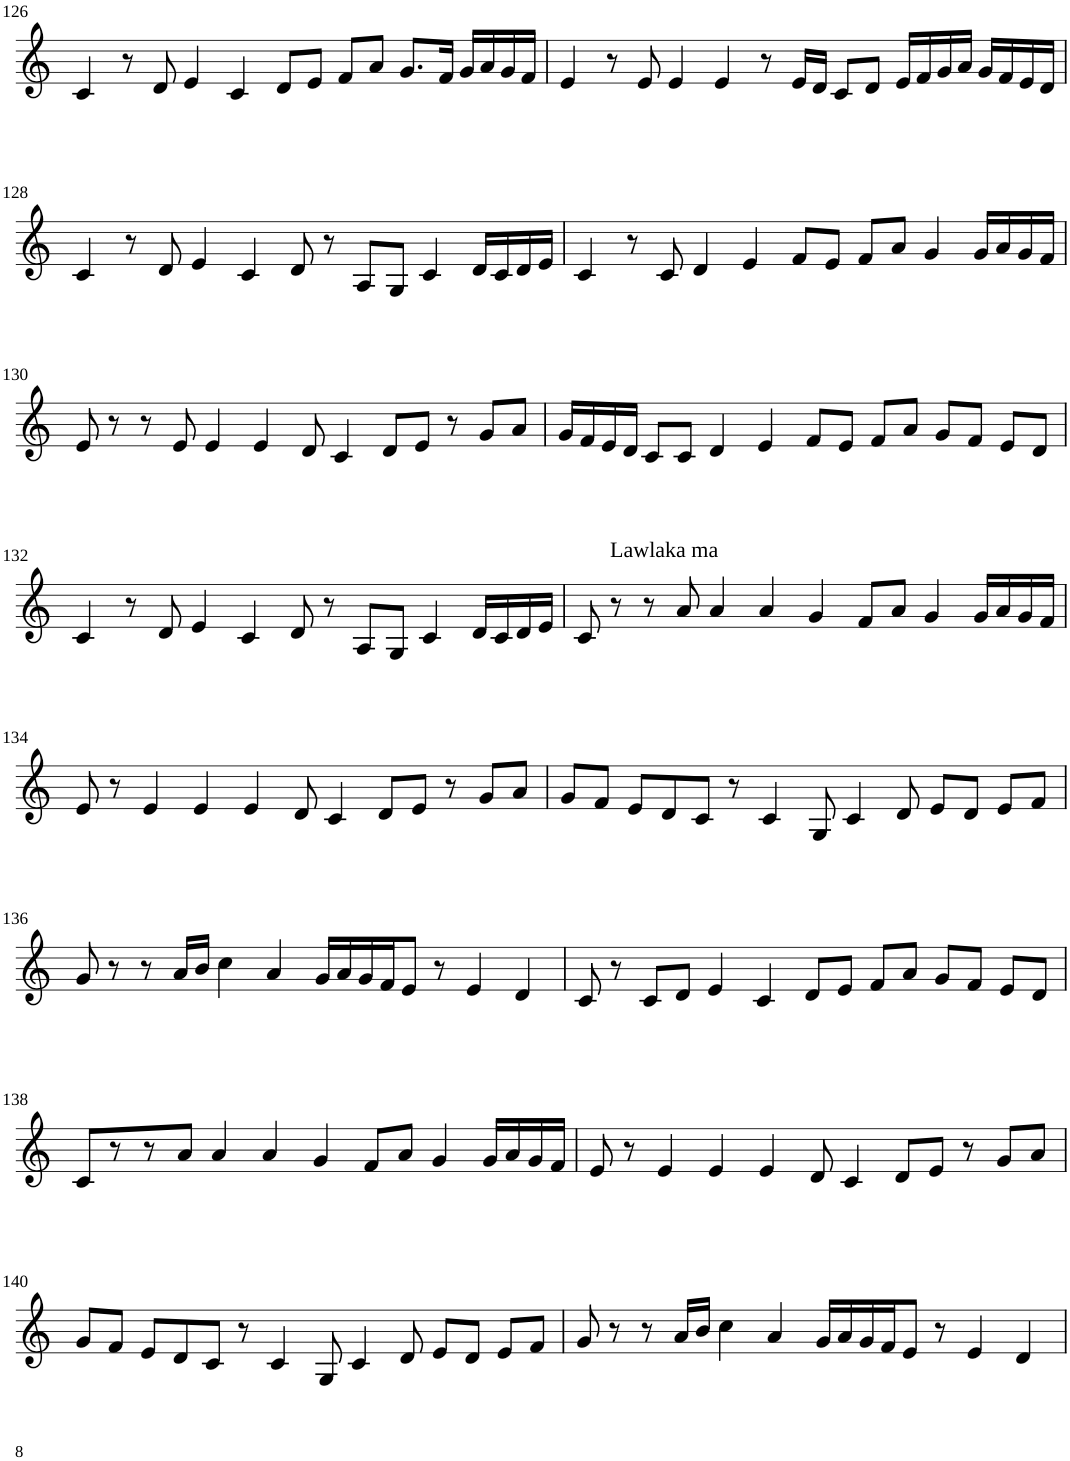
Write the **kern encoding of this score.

**kern
*part1
*staff1
*I"Violin
!!LO:PB:g=z
*clefG2
*k[]
*M8/4
=126
4c/
8r
8d/
4e/
4c/
8d/L
8e/J
8f/L
8a/J
8.g/L
16f/Jk
16g/LL
16a/
16g/
16f/JJ
=127
4e/
8r
8e/
4e/
4e/
8r
16e/LL
16d/JJ
8c/L
8d/J
16e/LL
16f/
16g/
16a/JJ
16g/LL
16f/
16e/
16d/JJ
!!LO:LB:g=z
=128
4c/
8r
8d/
4e/
4c/
8d/
8r
8A/L
8G/J
4c/
16d/LL
16c/
16d/
16e/JJ
=129
4c/
8r
8c/
4d/
4e/
8f/L
8e/J
8f/L
8a/J
4g/
16g/LL
16a/
16g/
16f/JJ
!!LO:LB:g=z
=130
8e/
8r
8r
8e/
4e/
4e/
8d/
4c/
8d/L
8e/J
8r
8g/L
8a/J
=131
16g/LL
16f/
16e/
16d/JJ
8c/L
8c/J
4d/
4e/
8f/L
8e/J
8f/L
8a/J
8g/L
8f/J
8e/L
8d/J
!!LO:LB:g=z
=132
4c/
8r
8d/
4e/
4c/
8d/
8r
8A/L
8G/J
4c/
16d/LL
16c/
16d/
16e/JJ
=133
8c/
!LO:TX:a:t=Lawlaka ma
8r
8r
8a/
4a/
4a/
4g/
8f/L
8a/J
4g/
16g/LL
16a/
16g/
16f/JJ
!!LO:LB:g=z
=134
8e/
8r
4e/
4e/
4e/
8d/
4c/
8d/L
8e/J
8r
8g/L
8a/J
=135
8g/L
8f/J
8e/L
8d/
8c/J
8r
4c/
8G/
4c/
8d/
8e/L
8d/J
8e/L
8f/J
!!LO:LB:g=z
=136
8g/
8r
8r
16a/LL
16b/JJ
4cc\
4a/
16g/LL
16a/
16g/
16f/J
8e/J
8r
4e/
4d/
=137
8c/
8r
8c/L
8d/J
4e/
4c/
8d/L
8e/J
8f/L
8a/J
8g/L
8f/J
8e/L
8d/J
!!LO:LB:g=z
=138
8c/L
8r
8r
8a/J
4a/
4a/
4g/
8f/L
8a/J
4g/
16g/LL
16a/
16g/
16f/JJ
=139
8e/
8r
4e/
4e/
4e/
8d/
4c/
8d/L
8e/J
8r
8g/L
8a/J
!!LO:LB:g=z
=140
8g/L
8f/J
8e/L
8d/
8c/J
8r
4c/
8G/
4c/
8d/
8e/L
8d/J
8e/L
8f/J
=141
8g/
8r
8r
16a/LL
16b/JJ
4cc\
4a/
16g/LL
16a/
16g/
16f/J
8e/J
8r
4e/
4d/
=
*-
